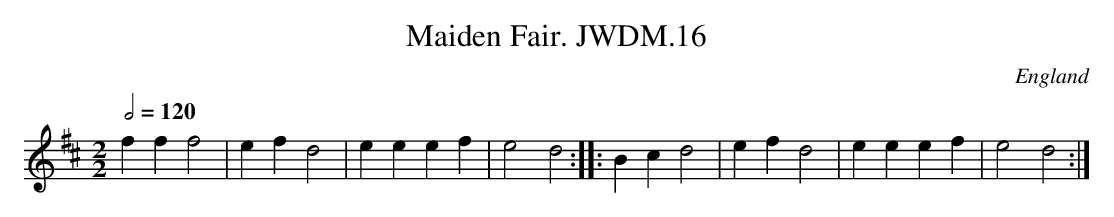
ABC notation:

X:1
T:Maiden Fair. JWDM.16
L:1/4
M:2/2
O:England
Q:1/2=120
K:D
fff2|efd2|eeef|e2d2:||:Bcd2|efd2|eeef|e2d2:|
